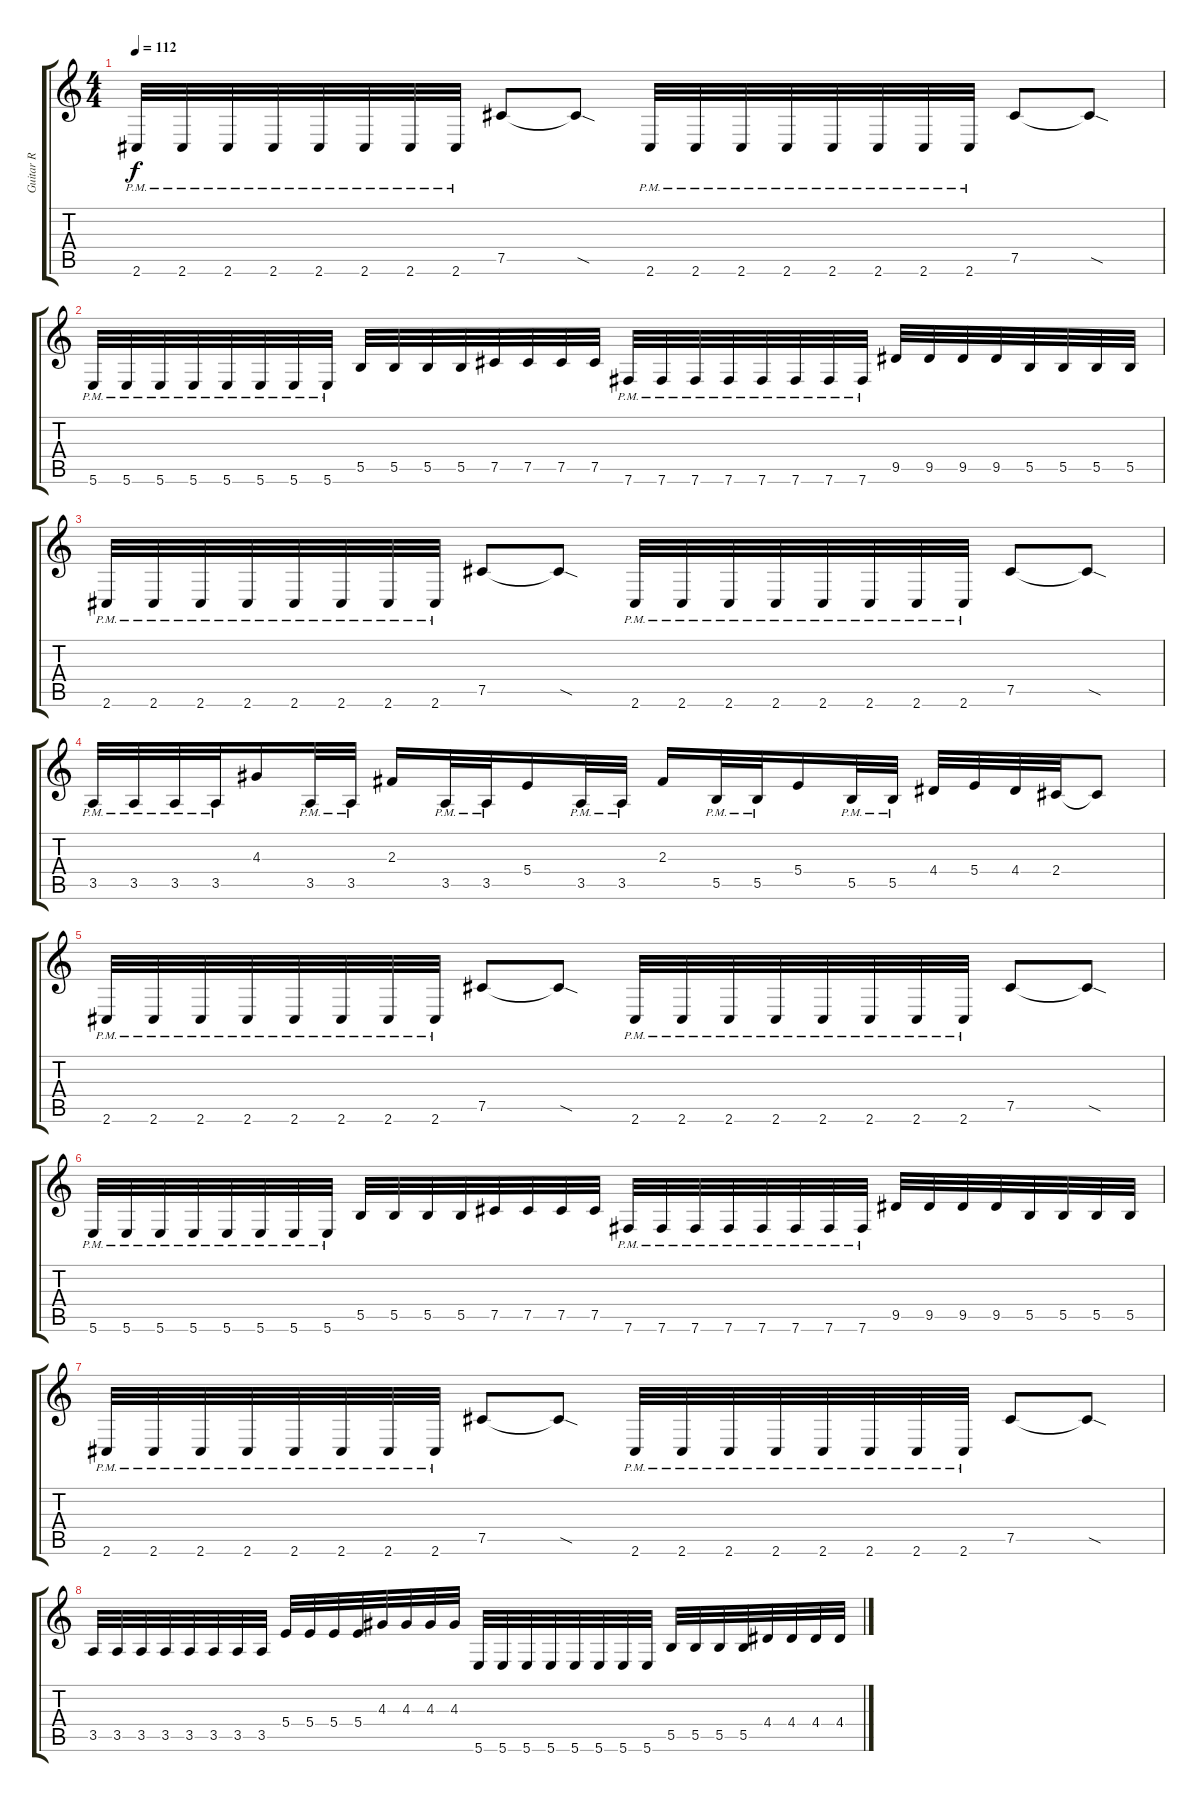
\track ("Guitar R" "Guitar R") {instrument distortionguitar}
\staff {score tabs}
\tuning (Db4 Ab3 E3 B2 Gb2 B1) {hide}
\ts (4 4)
\tempo 112
\clef g2
\ks c
2.6{pm}.32{dy f} 2.6{pm}.32 2.6{pm}.32 2.6{pm}.32 2.6{pm}.32 2.6{pm}.32 2.6{pm}.32 2.6{pm}.32 7.5.8 7.5{sod t}.8 2.6{pm}.32 2.6{pm}.32 2.6{pm}.32 2.6{pm}.32 2.6{pm}.32 2.6{pm}.32 2.6{pm}.32 2.6{pm}.32 7.5.8 7.5{sod t}.8 |
5.6{pm}.32 5.6{pm}.32 5.6{pm}.32 5.6{pm}.32 5.6{pm}.32 5.6{pm}.32 5.6{pm}.32 5.6{pm}.32 5.5.32 5.5.32 5.5.32 5.5.32 7.5.32 7.5.32 7.5.32 7.5.32 7.6{pm}.32 7.6{pm}.32 7.6{pm}.32 7.6{pm}.32 7.6{pm}.32 7.6{pm}.32 7.6{pm}.32 7.6{pm}.32 9.5.32 9.5.32 9.5.32 9.5.32 5.5.32 5.5.32 5.5.32 5.5.32 |
2.6{pm}.32 2.6{pm}.32 2.6{pm}.32 2.6{pm}.32 2.6{pm}.32 2.6{pm}.32 2.6{pm}.32 2.6{pm}.32 7.5.8 7.5{sod t}.8 2.6{pm}.32 2.6{pm}.32 2.6{pm}.32 2.6{pm}.32 2.6{pm}.32 2.6{pm}.32 2.6{pm}.32 2.6{pm}.32 7.5.8 7.5{sod t}.8 |
3.5{pm}.32 3.5{pm}.32 3.5{pm}.32 3.5{pm}.32 4.3.16 3.5{pm}.32 3.5{pm}.32 2.3.16 3.5{pm}.32 3.5{pm}.32 5.4.16 3.5{pm}.32 3.5{pm}.32 2.3.16 5.5{pm}.32 5.5{pm}.32 5.4.16 5.5{pm}.32 5.5{pm}.32 4.4.32 5.4.32 4.4.32 2.4.32 2.4{t}.8 |
2.6{pm}.32 2.6{pm}.32 2.6{pm}.32 2.6{pm}.32 2.6{pm}.32 2.6{pm}.32 2.6{pm}.32 2.6{pm}.32 7.5.8 7.5{sod t}.8 2.6{pm}.32 2.6{pm}.32 2.6{pm}.32 2.6{pm}.32 2.6{pm}.32 2.6{pm}.32 2.6{pm}.32 2.6{pm}.32 7.5.8 7.5{sod t}.8 |
5.6{pm}.32 5.6{pm}.32 5.6{pm}.32 5.6{pm}.32 5.6{pm}.32 5.6{pm}.32 5.6{pm}.32 5.6{pm}.32 5.5.32 5.5.32 5.5.32 5.5.32 7.5.32 7.5.32 7.5.32 7.5.32 7.6{pm}.32 7.6{pm}.32 7.6{pm}.32 7.6{pm}.32 7.6{pm}.32 7.6{pm}.32 7.6{pm}.32 7.6{pm}.32 9.5.32 9.5.32 9.5.32 9.5.32 5.5.32 5.5.32 5.5.32 5.5.32 |
2.6{pm}.32 2.6{pm}.32 2.6{pm}.32 2.6{pm}.32 2.6{pm}.32 2.6{pm}.32 2.6{pm}.32 2.6{pm}.32 7.5.8 7.5{sod t}.8 2.6{pm}.32 2.6{pm}.32 2.6{pm}.32 2.6{pm}.32 2.6{pm}.32 2.6{pm}.32 2.6{pm}.32 2.6{pm}.32 7.5.8 7.5{sod t}.8 |
3.5.32 3.5.32 3.5.32 3.5.32 3.5.32 3.5.32 3.5.32 3.5.32 5.4.32 5.4.32 5.4.32 5.4.32 4.3.32 4.3.32 4.3.32 4.3.32 5.6.32 5.6.32 5.6.32 5.6.32 5.6.32 5.6.32 5.6.32 5.6.32 5.5.32 5.5.32 5.5.32 5.5.32 4.4.32 4.4.32 4.4.32 4.4.32
